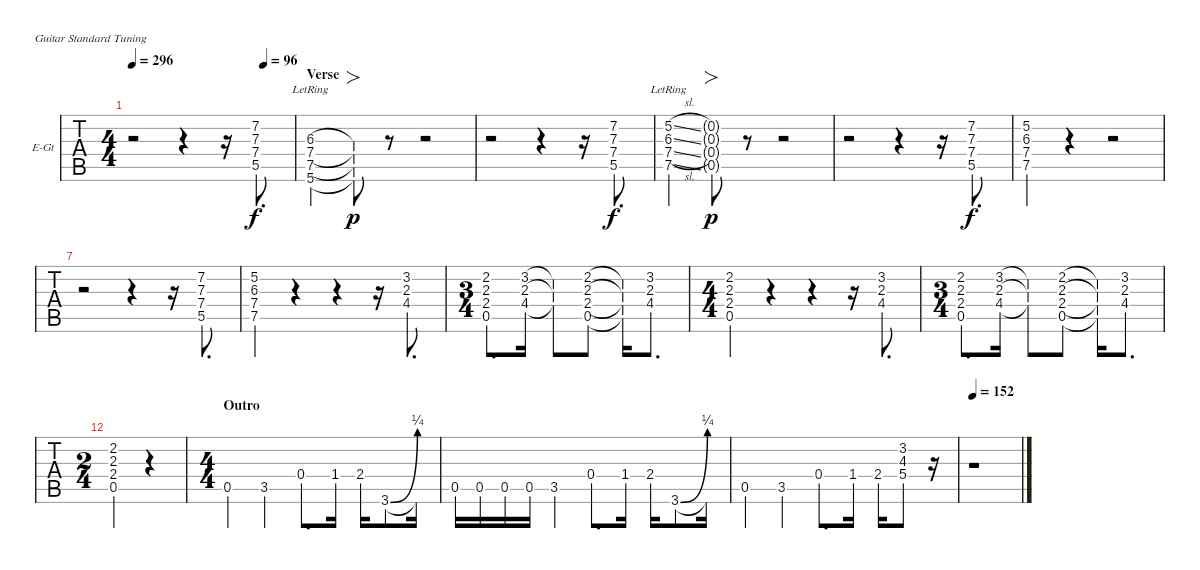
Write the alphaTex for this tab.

\bracketExtendMode nobrackets
\firstSystemTrackNameOrientation horizontal
\otherSystemsTrackNameOrientation horizontal
\defaultBarNumberDisplay FirstOfSystem
\track ("Guitar I" "E-Gt") {instrument overdrivenguitar}
\staff {tabs}
\tuning (E4 B3 G3 D3 A2 E2)
\ts (4 4)
\tempo 296
\tempo (96 0.8125)
\clef g2
\ks c
r.2{dy f} r.4 r.16 (7.2 7.3 7.4 5.5).8{d} |
\section ("" "Verse")
(7.4{lr} 7.5{lr} 5.6 6.3).4 (7.4{t} 7.5{t} 5.6{t} 6.3{t}).8{fo dy p} r.8 r.2 |
r.2 r.4 r.16 (7.2 7.3 7.4 5.5).8{d dy f} |
(5.2{sl lr} 6.3{sl lr} 7.4{sl lr} 7.5{sl lr}).4 (0.2{g} 0.3{g} 0.4{g} 0.5{g}).8{fo dy p} r.8 r.2 |
r.2 r.4 r.16 (7.2 7.3 7.4 5.5).8{d dy f} |
(5.2 6.3 7.4 7.5).4 r.4 r.2 |
\clef f4
r.2 r.4 r.16 (7.2 7.3 7.4 5.5).8{d} |
(5.2 6.3 7.4 7.5).4 r.4 r.4 r.16 (3.2 2.3 4.4).8{d} |
\ts (3 4)
\clef g2
(2.2 2.3 2.4 0.5).8{d} (3.2 2.3 4.4).16 (3.2{t} 2.3{t} 4.4{t}).8 (2.2 2.3 2.4 0.5).8 (2.2{t} 2.3{t} 2.4{t} 0.5{t}).16 (3.2 2.3 4.4).8{d} |
\ts (4 4)
(2.3 2.4 0.5 2.2).4 r.4 r.4 r.16 (3.2 2.3 4.4).8{d} |
\ts (3 4)
(2.2 2.3 2.4 0.5).8{d} (3.2 2.3 4.4).16 (3.2{t} 2.3{t} 4.4{t}).8 (2.2 2.3 2.4 0.5).8 (2.2{t} 2.3{t} 2.4{t} 0.5{t}).16 (3.2 2.3 4.4).8{d} |
\ts (2 4)
(2.3 2.4 0.5 2.2).4 r.4 |
\ts (4 4)
\section ("" "Outro")
0.5.4 3.5.4 0.4.8{d} 1.4.16 2.4.16 3.6{be (bend 0 0 59.4 1)}.8 3.6{be (hold 0 0 60 0) t}.16 |
0.5.16 0.5.16 0.5.16 0.5.16 3.5.4 0.4.8{d} 1.4.16 2.4.16 3.6{be (bend 0 0 59.4 1)}.8 3.6{be (hold 0 0 60 0) t}.16 |
0.5.4 3.5.4 0.4.8{d} 1.4.16 2.4.16 (3.2 4.3 5.4).8 r.16 |
\tempo 152
r.1
